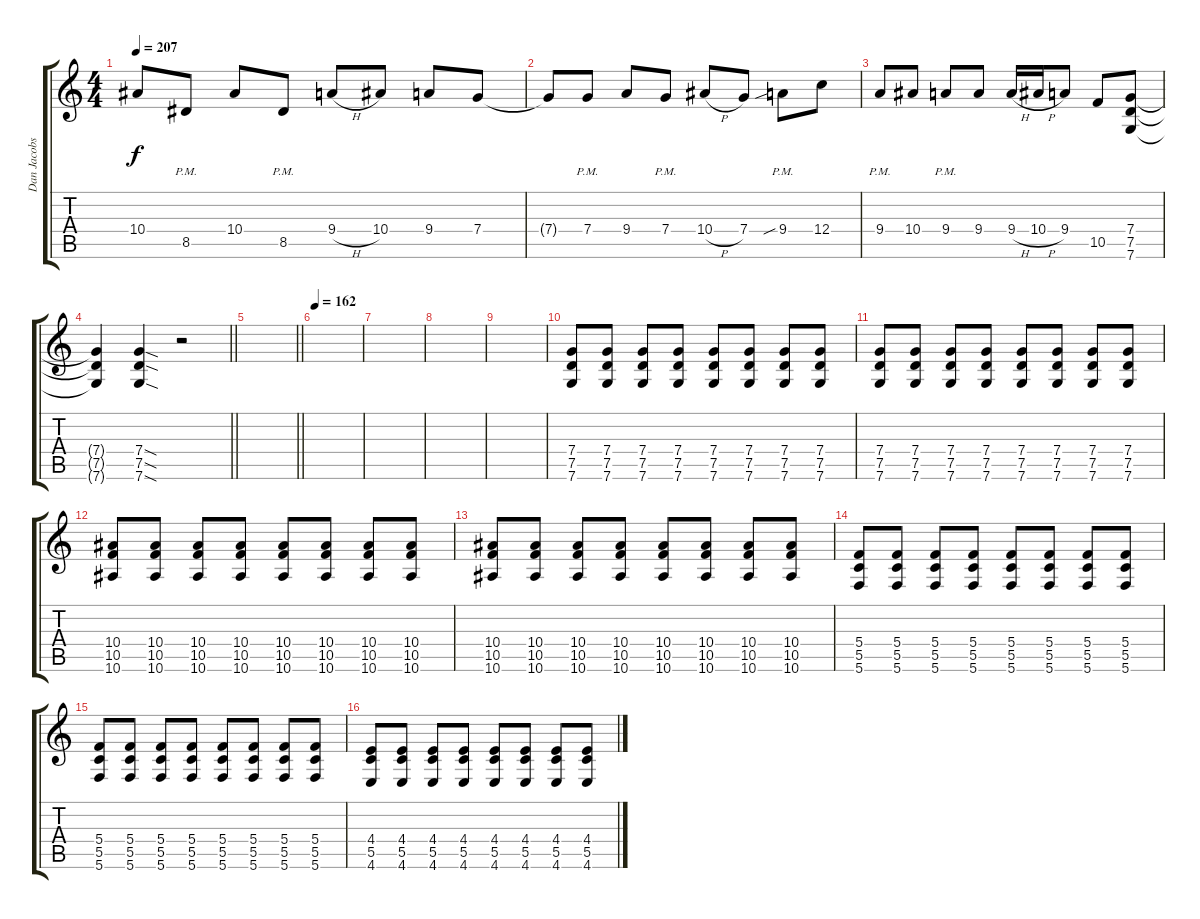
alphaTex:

\track ("Dan Jacobs" "Dan Jacobs") {instrument distortionguitar}
\staff {score tabs}
\tuning (D4 A3 F3 C3 G2 C2) {hide}
\ts (4 4)
\tempo 207
\clef g2
\ks c
10.4{t}.8{dy f} 8.5{pm}.8 10.4.8 8.5{pm}.8 9.4{h}.8 10.4.8 9.4.8 7.4.8 |
7.4{t}.8 7.4{pm}.8 9.4.8 7.4{pm}.8 10.4{h}.8 7.4.8 9.4{sib pm}.8 12.4.8 |
9.4{pm}.8 10.4.8 9.4{pm}.8 9.4.8 9.4{h}.16 10.4{h}.16 9.4.8 10.5.8 (7.4 7.5 7.6).8 |
\barLineRight lightlight
(7.4{t} 7.5{t} 7.6{t}).4 (7.4{sod} 7.5{sod} 7.6{sod}).4 r.2 |
\barLineRight lightlight
|
\tempo 162
|
|
|
|
(7.4 7.5 7.6).8 (7.4 7.5 7.6).8 (7.4 7.5 7.6).8 (7.4 7.5 7.6).8 (7.4 7.5 7.6).8 (7.4 7.5 7.6).8 (7.4 7.5 7.6).8 (7.4 7.5 7.6).8 |
(7.4 7.5 7.6).8 (7.4 7.5 7.6).8 (7.4 7.5 7.6).8 (7.4 7.5 7.6).8 (7.4 7.5 7.6).8 (7.4 7.5 7.6).8 (7.4 7.5 7.6).8 (7.4 7.5 7.6).8 |
(10.4 10.5 10.6).8 (10.4 10.5 10.6).8 (10.4 10.5 10.6).8 (10.4 10.5 10.6).8 (10.4 10.5 10.6).8 (10.4 10.5 10.6).8 (10.4 10.5 10.6).8 (10.4 10.5 10.6).8 |
(10.4 10.5 10.6).8 (10.4 10.5 10.6).8 (10.4 10.5 10.6).8 (10.4 10.5 10.6).8 (10.4 10.5 10.6).8 (10.4 10.5 10.6).8 (10.4 10.5 10.6).8 (10.4 10.5 10.6).8 |
(5.4 5.5 5.6).8 (5.4 5.5 5.6).8 (5.4 5.5 5.6).8 (5.4 5.5 5.6).8 (5.4 5.5 5.6).8 (5.4 5.5 5.6).8 (5.4 5.5 5.6).8 (5.4 5.5 5.6).8 |
(5.4 5.5 5.6).8 (5.4 5.5 5.6).8 (5.4 5.5 5.6).8 (5.4 5.5 5.6).8 (5.4 5.5 5.6).8 (5.4 5.5 5.6).8 (5.4 5.5 5.6).8 (5.4 5.5 5.6).8 |
(4.4 5.5 4.6).8 (4.4 5.5 4.6).8 (4.4 5.5 4.6).8 (4.4 5.5 4.6).8 (4.4 5.5 4.6).8 (4.4 5.5 4.6).8 (4.4 5.5 4.6).8 (4.4 5.5 4.6).8
